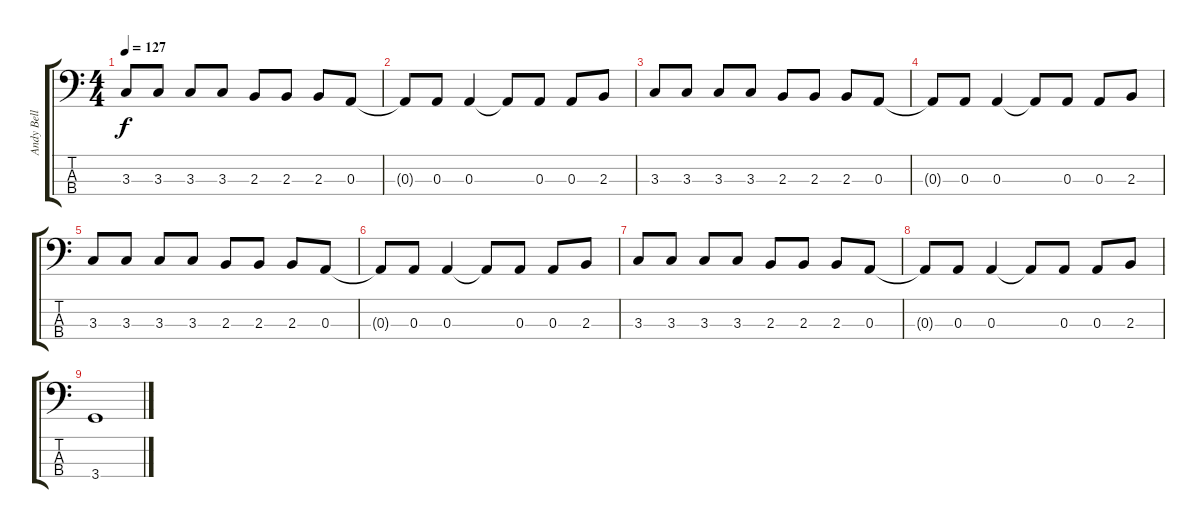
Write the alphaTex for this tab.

\track ("Andy Bell (Bass)" "Andy Bell ") {instrument electricbasspick}
\staff {score tabs}
\tuning (G2 D2 A1 E1) {hide}
\ts (4 4)
\tempo 127
\clef f4
\ks c
3.3.8{dy f} 3.3.8 3.3.8 3.3.8 2.3.8 2.3.8 2.3.8 0.3.8 |
0.3{t}.8 0.3.8 0.3.4 0.3{t}.8 0.3.8 0.3.8 2.3.8 |
3.3.8 3.3.8 3.3.8 3.3.8 2.3.8 2.3.8 2.3.8 0.3.8 |
0.3{t}.8 0.3.8 0.3.4 0.3{t}.8 0.3.8 0.3.8 2.3.8 |
3.3.8 3.3.8 3.3.8 3.3.8 2.3.8 2.3.8 2.3.8 0.3.8 |
0.3{t}.8 0.3.8 0.3.4 0.3{t}.8 0.3.8 0.3.8 2.3.8 |
3.3.8 3.3.8 3.3.8 3.3.8 2.3.8 2.3.8 2.3.8 0.3.8 |
0.3{t}.8 0.3.8 0.3.4 0.3{t}.8 0.3.8 0.3.8 2.3.8 |
3.4.1
